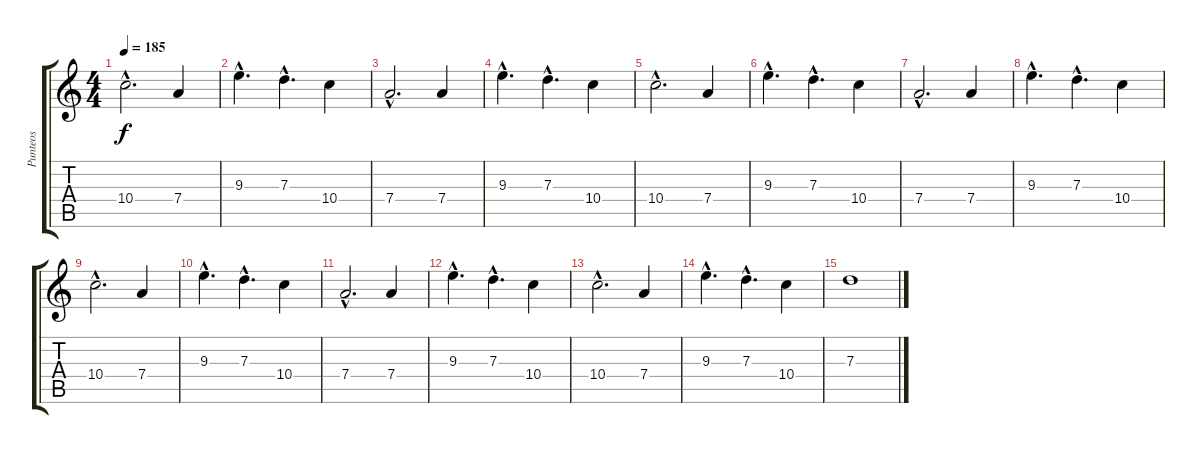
\track ("Punteos" "Punteos") {instrument distortionguitar}
\staff {score tabs}
\tuning (E4 B3 G3 D3 A2 E2) {hide}
\ts (4 4)
\tempo 185
\clef g2
\ks c
10.4{hac}.2{d dy f} 7.4.4 |
9.3{hac}.4{d} 7.3{hac}.4{d} 10.4.4 |
7.4{hac}.2{d} 7.4.4 |
9.3{hac}.4{d} 7.3{hac}.4{d} 10.4.4 |
10.4{hac}.2{d} 7.4.4 |
9.3{hac}.4{d} 7.3{hac}.4{d} 10.4.4 |
7.4{hac}.2{d} 7.4.4 |
9.3{hac}.4{d} 7.3{hac}.4{d} 10.4.4 |
10.4{hac}.2{d} 7.4.4 |
9.3{hac}.4{d} 7.3{hac}.4{d} 10.4.4 |
7.4{hac}.2{d} 7.4.4 |
9.3{hac}.4{d} 7.3{hac}.4{d} 10.4.4 |
10.4{hac}.2{d} 7.4.4 |
9.3{hac}.4{d} 7.3{hac}.4{d} 10.4.4 |
7.3.1
